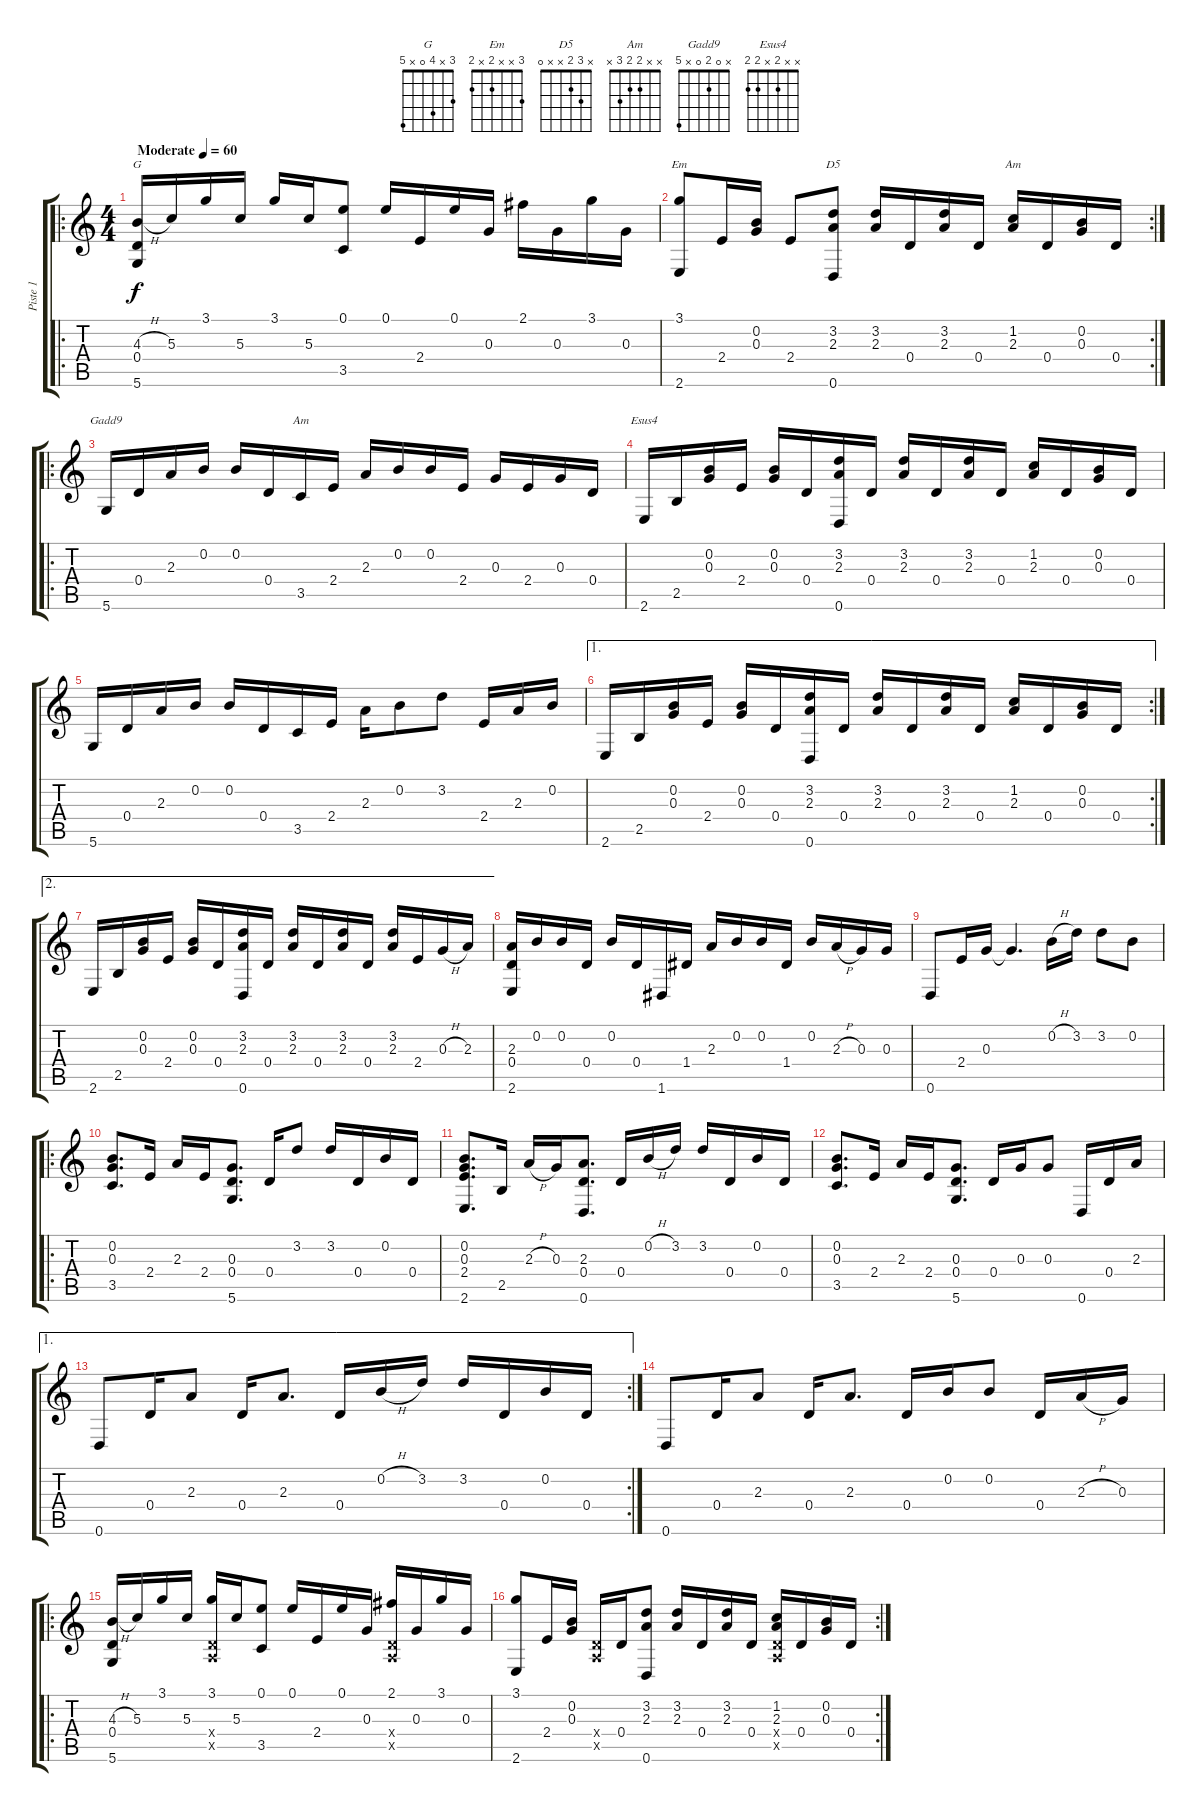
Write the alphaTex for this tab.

\track ("Piste 1" "Piste 1") {instrument acousticguitarsteel}
\staff {score tabs}
\tuning (E4 B3 G3 D3 A2 D2) {hide}
\chord ("G" 3 x 4 0 x 5)
\chord ("Em" 3 x x 2 x 2)
\chord ("D5" x 3 2 x x 0)
\chord ("Am" x 1 2 x x x)
\chord ("Gadd9" x 0 2 0 x 5)
\chord ("Am" x x 2 2 3 x)
\chord ("Esus4" x x 2 x 2 2)
\ro
\ts (4 4)
\tempo (60 "Moderate")
\clef g2
\ks c
(4.3{h} 0.4 5.6).16{ch "G" dy f instrument acousticguitarsteel} 5.3.16 3.1.16 5.3.16 3.1.16 5.3.16 (0.1 3.5).8 0.1.16 2.4.16 0.1.16 0.3.16 2.1.16 0.3.16 3.1.16 0.3.16 |
\rc 2
(3.1 2.6).8{ch "Em"} 2.4.16 (0.2 0.3).16 2.4.8 (3.2 2.3 0.6).8{ch "D5"} (3.2 2.3).16 0.4.16 (3.2 2.3).16 0.4.16 (1.2 2.3).16{ch "Am"} 0.4.16 (0.2 0.3).16 0.4.16 |
\ro
5.6.16{ch "Gadd9"} 0.4.16 2.3.16 0.2.16 0.2.16 0.4.16 3.5.16{ch "Am"} 2.4.16 2.3.16 0.2.16 0.2.16 2.4.16 0.3.16 2.4.16 0.3.16 0.4.16 |
2.6.16{ch "Esus4"} 2.5.16 (0.2 0.3).16 2.4.16 (0.2 0.3).16 0.4.16 (3.2 2.3 0.6).16 0.4.16 (3.2 2.3).16 0.4.16 (3.2 2.3).16 0.4.16 (1.2 2.3).16 0.4.16 (0.2 0.3).16 0.4.16 |
5.6.16 0.4.16 2.3.16 0.2.16 0.2.16 0.4.16 3.5.16 2.4.16 2.3.16 0.2.8 3.2.8 2.4.16 2.3.16 0.2.16 |
\ae 1
\rc 2
2.6.16 2.5.16 (0.2 0.3).16 2.4.16 (0.2 0.3).16 0.4.16 (3.2 2.3 0.6).16 0.4.16 (3.2 2.3).16 0.4.16 (3.2 2.3).16 0.4.16 (1.2 2.3).16 0.4.16 (0.2 0.3).16 0.4.16 |
\ae 2
2.6.16 2.5.16 (0.2 0.3).16 2.4.16 (0.2 0.3).16 0.4.16 (3.2 2.3 0.6).16 0.4.16 (3.2 2.3).16 0.4.16 (3.2 2.3).16 0.4.16 (3.2 2.3).16 2.4.16 0.3{h}.16 2.3.16 |
(2.3 0.4 2.6).16 0.2.16 0.2.16 0.4.16 0.2.16 0.4.16 1.6.16 1.4.16 2.3.16 0.2.16 0.2.16 1.4.16 0.2.16 2.3{h}.16 0.3.16 0.3.16 |
0.6.8 2.4.16 0.3.16 0.3{t}.4{d} 0.2{h}.16 3.2.16 3.2.8 0.2.8 |
\ro
(0.2 0.3 3.5).8{d} 2.4.16 2.3.16 2.4.16 (0.3 0.4 5.6).8{d} 0.4.16 3.2.8 3.2.16 0.4.16 0.2.16 0.4.16 |
(0.2 0.3 2.4 2.6).8{d} 2.5.16 2.3{h}.16 0.3.16 (2.3 0.4 0.6).8{d} 0.4.16 0.2{h}.16 3.2.16 3.2.16 0.4.16 0.2.16 0.4.16 |
(0.2 0.3 3.5).8{d} 2.4.16 2.3.16 2.4.16 (0.3 0.4 5.6).8{d} 0.4.16 0.3.16 0.3.8 0.6.16 0.4.16 2.3.16 |
\ae 1
\rc 2
0.6.8 0.4.16 2.3.8 0.4.16 2.3.8{d} 0.4.16 0.2{h}.16 3.2.16 3.2.16 0.4.16 0.2.16 0.4.16 |
0.6.8 0.4.16 2.3.8 0.4.16 2.3.8{d} 0.4.16 0.2.16 0.2.8 0.4.16 2.3{h}.16 0.3.16 |
\ro
(4.3{h} 0.4 5.6).16 5.3.16 3.1.16 5.3.16 (3.1 0.4{x} 0.5{x}).16 5.3.16 (0.1 3.5).8 0.1.16 2.4.16 0.1.16 0.3.16 (2.1 0.4{x} 0.5{x}).16 0.3.16 3.1.16 0.3.16 |
\rc 2
(3.1 2.6).8 2.4.16 (0.2 0.3).16 (0.4{x} 0.5{x}).16 0.4.16 (3.2 2.3 0.6).8 (3.2 2.3).16 0.4.16 (3.2 2.3).16 0.4.16 (1.2 2.3 0.4{x} 0.5{x}).16 0.4.16 (0.2 0.3).16 0.4.16
